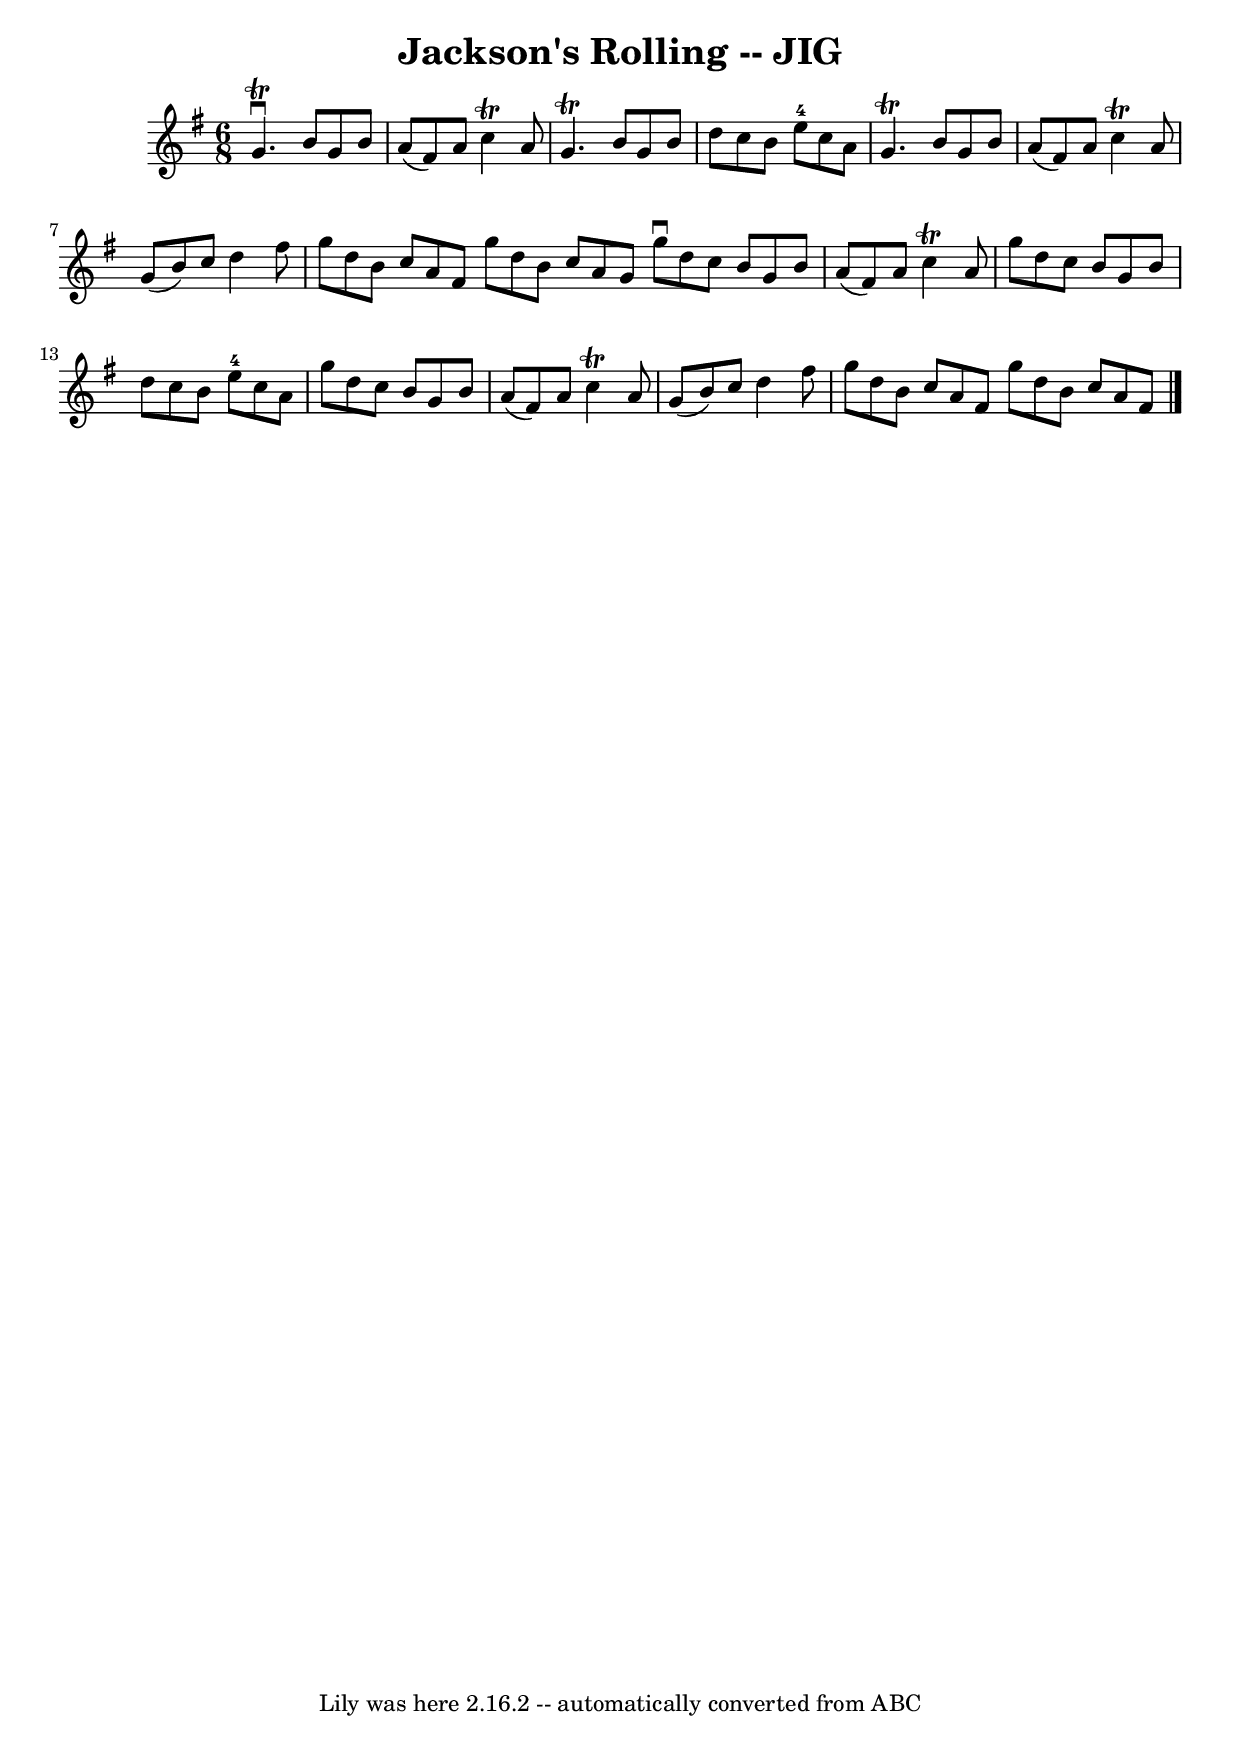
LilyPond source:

\version "2.16.2"
\include "Mammoth.ily"
\header {
  %% book = "Ryan's Mammoth Collection of Fiddle Tunes"
  crossRefNumber = "1"
  footnotes = ""
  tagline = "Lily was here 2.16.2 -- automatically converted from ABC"
  title = "Jackson's Rolling -- JIG"

}
voicedefault =  {


  \time 6/8 
  \key g \major
  g'4.^\trill^\downbow b'8 g'8 b'8    |
  
  a'8 (fis'8) a'8 c''4^\trill a'8    |
  g'4.^\trill   
  b'8 g'8 b'8    |
  d''8 c''8 b'8 e''8-4 c''8    
  a'8    |
  |
  g'4.^\trill b'8 g'8 b'8    |
  
  a'8 (fis'8) a'8 c''4^\trill a'8    |
  g'8 (b'8)   
  c''8 d''4 fis''8    |
  g''8 d''8 b'8 c''8 a'8    
  fis'8    \bar ":|" g''8 d''8 b'8 c''8 a'8 g'8    \bar "|."     
  \bar "|:" g''8^\downbow d''8 c''8 b'8 g'8 b'8    |
  
  a'8 (fis'8) a'8 c''4^\trill a'8    |
  g''8 d''8    
  c''8 b'8 g'8 b'8    |
  d''8 c''8 b'8 e''8-4   
  c''8 a'8    |
  |
  g''8 d''8 c''8 b'8 g'8    
  b'8    |
  a'8 (fis'8) a'8 c''4^\trill a'8    |
  
  g'8 (b'8) c''8 d''4 fis''8    |
  g''8 d''8 b'8    
  c''8 a'8 fis'8    \bar ":|" g''8 d''8 b'8 c''8 a'8 fis'8 
  \bar "|."   

}

\score{
  <<

    \context Staff="default"
    {
      \voicedefault 
      
    }

  >>
  \layout {
    
  }
  \midi {
  }

}
